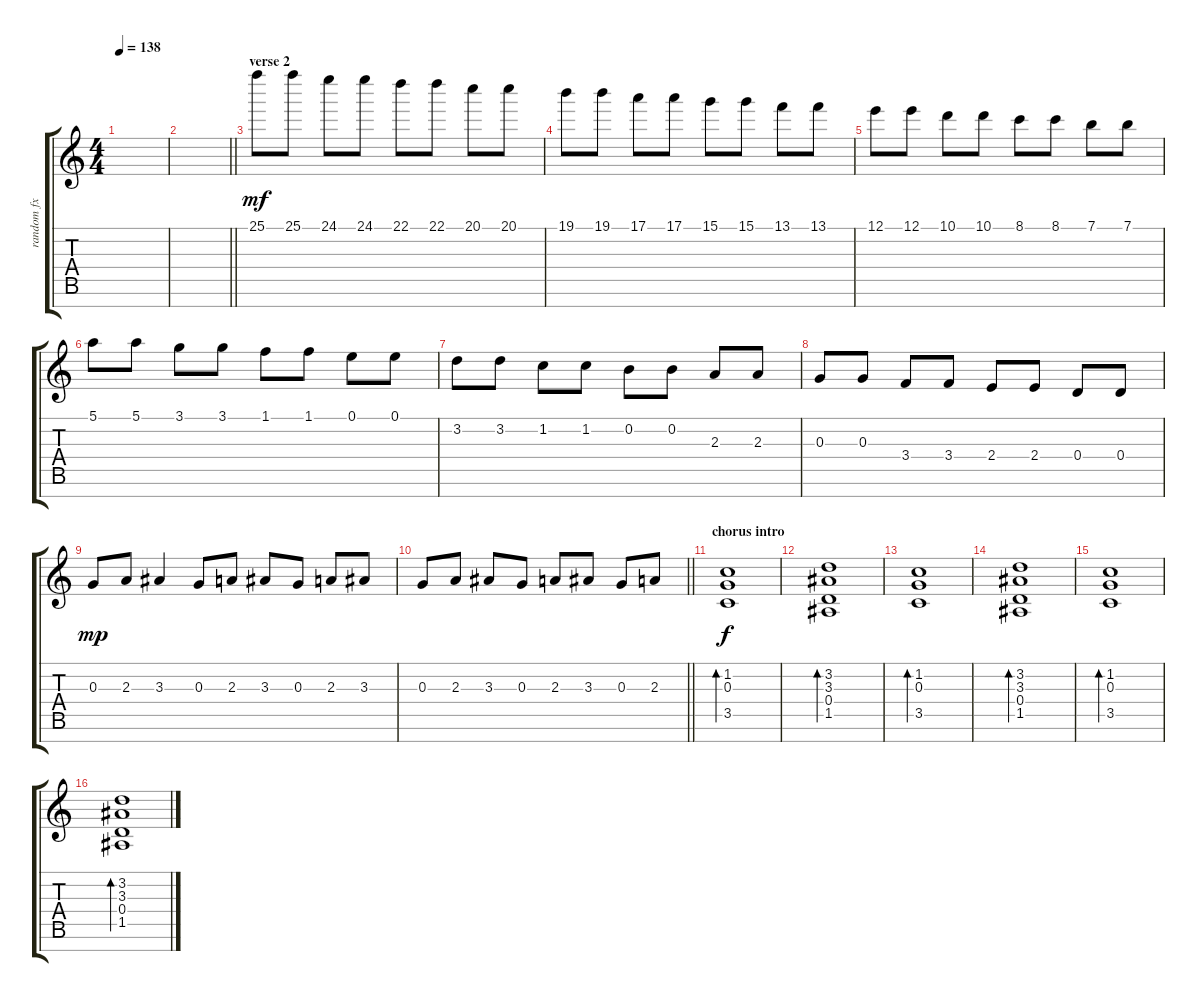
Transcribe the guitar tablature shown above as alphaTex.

\track ("random fx" "random fx") {instrument acousticguitarsteel}
\staff {score tabs}
\tuning (E4 B3 G3 D3 A2 E2 B1) {hide}
\ts (4 4)
\tempo 138
\clef g2
\ks c
|
\barLineRight lightlight
|
\section ("" "verse 2")
25.1.8{dy mf volume 10 balance 0 instrument gunshot} 25.1.8{volume 10 balance 0 instrument gunshot} 24.1.8 24.1.8 22.1.8 22.1.8 20.1.8 20.1.8 |
19.1.8 19.1.8 17.1.8 17.1.8 15.1.8 15.1.8 13.1.8 13.1.8 |
12.1.8 12.1.8 10.1.8 10.1.8 8.1.8 8.1.8 7.1.8 7.1.8 |
5.1.8 5.1.8 3.1.8 3.1.8 1.1.8 1.1.8 0.1.8 0.1.8 |
3.2.8 3.2.8 1.2.8 1.2.8 0.2.8 0.2.8 2.3.8 2.3.8 |
0.3.8 0.3.8 3.4.8 3.4.8 2.4.8 2.4.8 0.4.8 0.4.8 |
0.3.8{dy mp instrument electricguitarjazz} 2.3.8 3.3.4 0.3.8{instrument electricguitarjazz} 2.3.8 3.3.8 0.3.8{instrument electricguitarjazz} 2.3.8 3.3.8 |
\barLineRight lightlight
0.3.8{instrument electricguitarjazz} 2.3.8 3.3.8 0.3.8{instrument electricguitarjazz} 2.3.8 3.3.8 0.3.8{instrument electricguitarjazz} 2.3.8 |
\section ("" "chorus intro")
(1.2 0.3 3.5).1{bd 120 dy f volume 9 instrument acousticgrandpiano} |
(3.2 3.3 0.4 1.5).1{bd 120} |
(1.2 0.3 3.5).1{bd 120} |
(3.2 3.3 0.4 1.5).1{bd 120} |
(1.2 0.3 3.5).1{bd 120} |
(3.2 3.3 0.4 1.5).1{bd 120}
